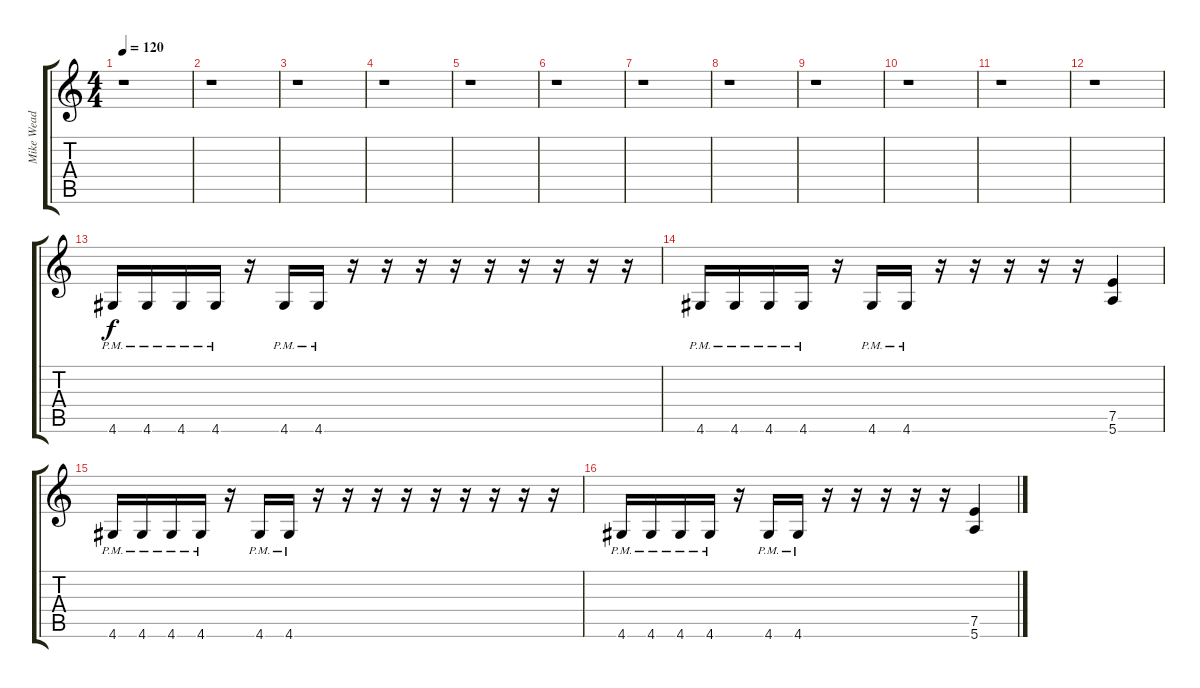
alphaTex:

\track ("Mike Wead" "Mike Wead") {instrument distortionguitar}
\staff {score tabs}
\tuning (E4 B3 G3 D3 A2 E2) {hide}
\ts (4 4)
\tempo 120
\clef g2
\ks c
r.1{dy f} |
r.1 |
r.1 |
r.1 |
r.1 |
r.1 |
r.1 |
r.1 |
r.1 |
r.1 |
r.1 |
r.1 |
4.6{pm}.16 4.6{pm}.16 4.6{pm}.16 4.6{pm}.16 r.16 4.6{pm}.16 4.6{pm}.16 r.16 r.16 r.16 r.16 r.16 r.16 r.16 r.16 r.16 |
4.6{pm}.16 4.6{pm}.16 4.6{pm}.16 4.6{pm}.16 r.16 4.6{pm}.16 4.6{pm}.16 r.16 r.16 r.16 r.16 r.16 (7.5 5.6).4 |
4.6{pm}.16 4.6{pm}.16 4.6{pm}.16 4.6{pm}.16 r.16 4.6{pm}.16 4.6{pm}.16 r.16 r.16 r.16 r.16 r.16 r.16 r.16 r.16 r.16 |
4.6{pm}.16 4.6{pm}.16 4.6{pm}.16 4.6{pm}.16 r.16 4.6{pm}.16 4.6{pm}.16 r.16 r.16 r.16 r.16 r.16 (7.5 5.6).4
